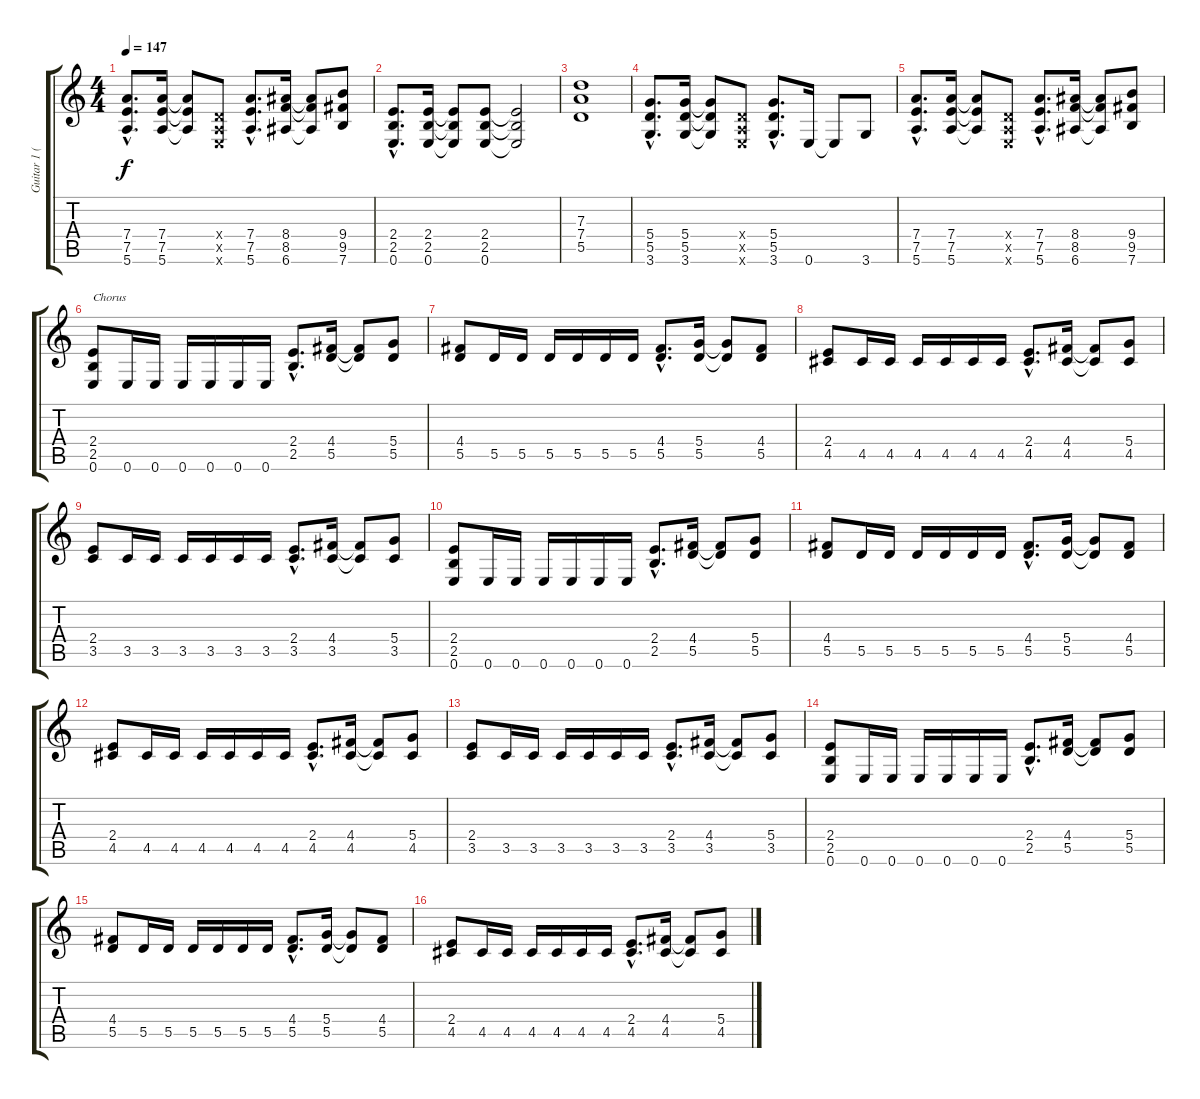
\track ("Guitar 1 (Rhythm)" "Guitar 1 (") {instrument distortionguitar}
\staff {score tabs}
\tuning (E4 B3 G3 D3 A2 E2) {hide}
\ts (4 4)
\tempo 147
\clef g2
\ks c
(7.4{hac} 7.5{hac} 5.6{hac}).8{d dy f} (7.4 7.5 5.6).16 (7.4{t} 7.5{t} 5.6{t}).8 (0.4{x} 0.5{x} 0.6{x}).8 (7.4{hac} 7.5{hac} 5.6{hac}).8{d} (8.4 8.5 6.6).16 (8.4{t} 8.5{t} 6.6{t}).8 (9.4 9.5 7.6).8 |
(2.4{hac} 2.5{hac} 0.6{hac}).8{d} (2.4 2.5 0.6).16 (2.4{t} 2.5{t} 0.6{t}).8 (2.4 2.5 0.6).8 (2.4{t} 2.5{t} 0.6{t}).2 |
(7.3 7.4 5.5).1 |
(5.4{hac} 5.5{hac} 3.6{hac}).8{d} (5.4 5.5 3.6).16 (5.4{t} 5.5{t} 3.6{t}).8 (0.4{x} 0.5{x} 0.6{x}).8 (5.4{hac} 5.5{hac} 3.6{hac}).8{d} 0.6.16 0.6{t}.8 3.6.8 |
(7.4{hac} 7.5{hac} 5.6{hac}).8{d} (7.4 7.5 5.6).16 (7.4{t} 7.5{t} 5.6{t}).8 (0.4{x} 0.5{x} 0.6{x}).8 (7.4{hac} 7.5{hac} 5.6{hac}).8{d} (8.4 8.5 6.6).16 (8.4{t} 8.5{t} 6.6{t}).8 (9.4 9.5 7.6).8 |
(2.4 2.5 0.6).8{txt "Chorus"} 0.6.16 0.6.16 0.6.16 0.6.16 0.6.16 0.6.16 (2.4{hac} 2.5{hac}).8{d} (4.4 5.5).16 (4.4{t} 5.5{t}).8 (5.4 5.5).8 |
(4.4 5.5).8 5.5.16 5.5.16 5.5.16 5.5.16 5.5.16 5.5.16 (4.4{hac} 5.5{hac}).8{d} (5.4 5.5).16 (5.4{t} 5.5{t}).8 (4.4 5.5).8 |
(2.4 4.5).8 4.5.16 4.5.16 4.5.16 4.5.16 4.5.16 4.5.16 (2.4{hac} 4.5{hac}).8{d} (4.4 4.5).16 (4.4{t} 4.5{t}).8 (5.4 4.5).8 |
(2.4 3.5).8 3.5.16 3.5.16 3.5.16 3.5.16 3.5.16 3.5.16 (2.4{hac} 3.5{hac}).8{d} (4.4 3.5).16 (4.4{t} 3.5{t}).8 (5.4 3.5).8 |
(2.4 2.5 0.6).8 0.6.16 0.6.16 0.6.16 0.6.16 0.6.16 0.6.16 (2.4{hac} 2.5{hac}).8{d} (4.4 5.5).16 (4.4{t} 5.5{t}).8 (5.4 5.5).8 |
(4.4 5.5).8 5.5.16 5.5.16 5.5.16 5.5.16 5.5.16 5.5.16 (4.4{hac} 5.5{hac}).8{d} (5.4 5.5).16 (5.4{t} 5.5{t}).8 (4.4 5.5).8 |
(2.4 4.5).8 4.5.16 4.5.16 4.5.16 4.5.16 4.5.16 4.5.16 (2.4{hac} 4.5{hac}).8{d} (4.4 4.5).16 (4.4{t} 4.5{t}).8 (5.4 4.5).8 |
(2.4 3.5).8 3.5.16 3.5.16 3.5.16 3.5.16 3.5.16 3.5.16 (2.4{hac} 3.5{hac}).8{d} (4.4 3.5).16 (4.4{t} 3.5{t}).8 (5.4 3.5).8 |
(2.4 2.5 0.6).8 0.6.16 0.6.16 0.6.16 0.6.16 0.6.16 0.6.16 (2.4{hac} 2.5{hac}).8{d} (4.4 5.5).16 (4.4{t} 5.5{t}).8 (5.4 5.5).8 |
(4.4 5.5).8 5.5.16 5.5.16 5.5.16 5.5.16 5.5.16 5.5.16 (4.4{hac} 5.5{hac}).8{d} (5.4 5.5).16 (5.4{t} 5.5{t}).8 (4.4 5.5).8 |
(2.4 4.5).8 4.5.16 4.5.16 4.5.16 4.5.16 4.5.16 4.5.16 (2.4{hac} 4.5{hac}).8{d} (4.4 4.5).16 (4.4{t} 4.5{t}).8 (5.4 4.5).8
